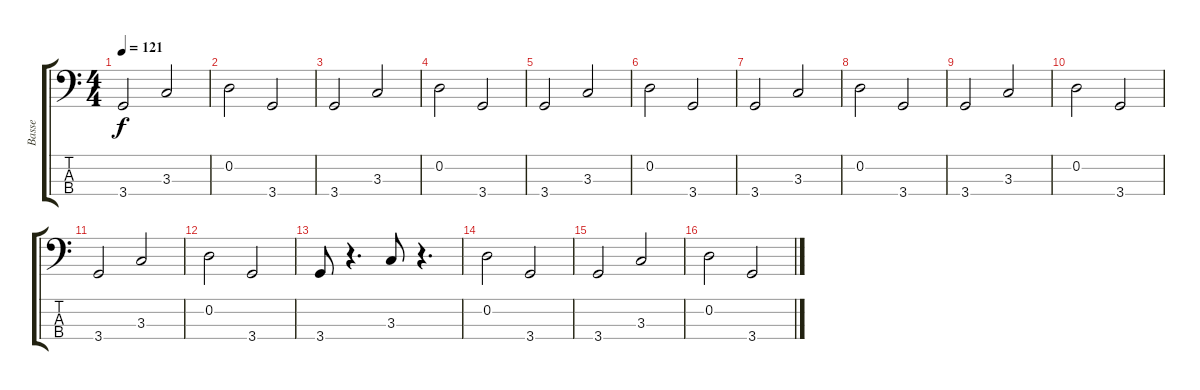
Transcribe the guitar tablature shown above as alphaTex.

\track ("Basse" "Basse") {instrument electricbassfinger}
\staff {score tabs}
\tuning (G2 D2 A1 E1) {hide}
\ts (4 4)
\tempo 121
\clef f4
\ks c
3.4.2{dy f} 3.3.2 |
0.2.2 3.4.2 |
3.4.2 3.3.2 |
0.2.2 3.4.2 |
3.4.2 3.3.2 |
0.2.2 3.4.2 |
3.4.2 3.3.2 |
0.2.2 3.4.2 |
3.4.2 3.3.2 |
0.2.2 3.4.2 |
3.4.2 3.3.2 |
0.2.2 3.4.2 |
3.4.8 r.4{d} 3.3.8 r.4{d} |
0.2.2 3.4.2 |
3.4.2 3.3.2 |
0.2.2 3.4.2
